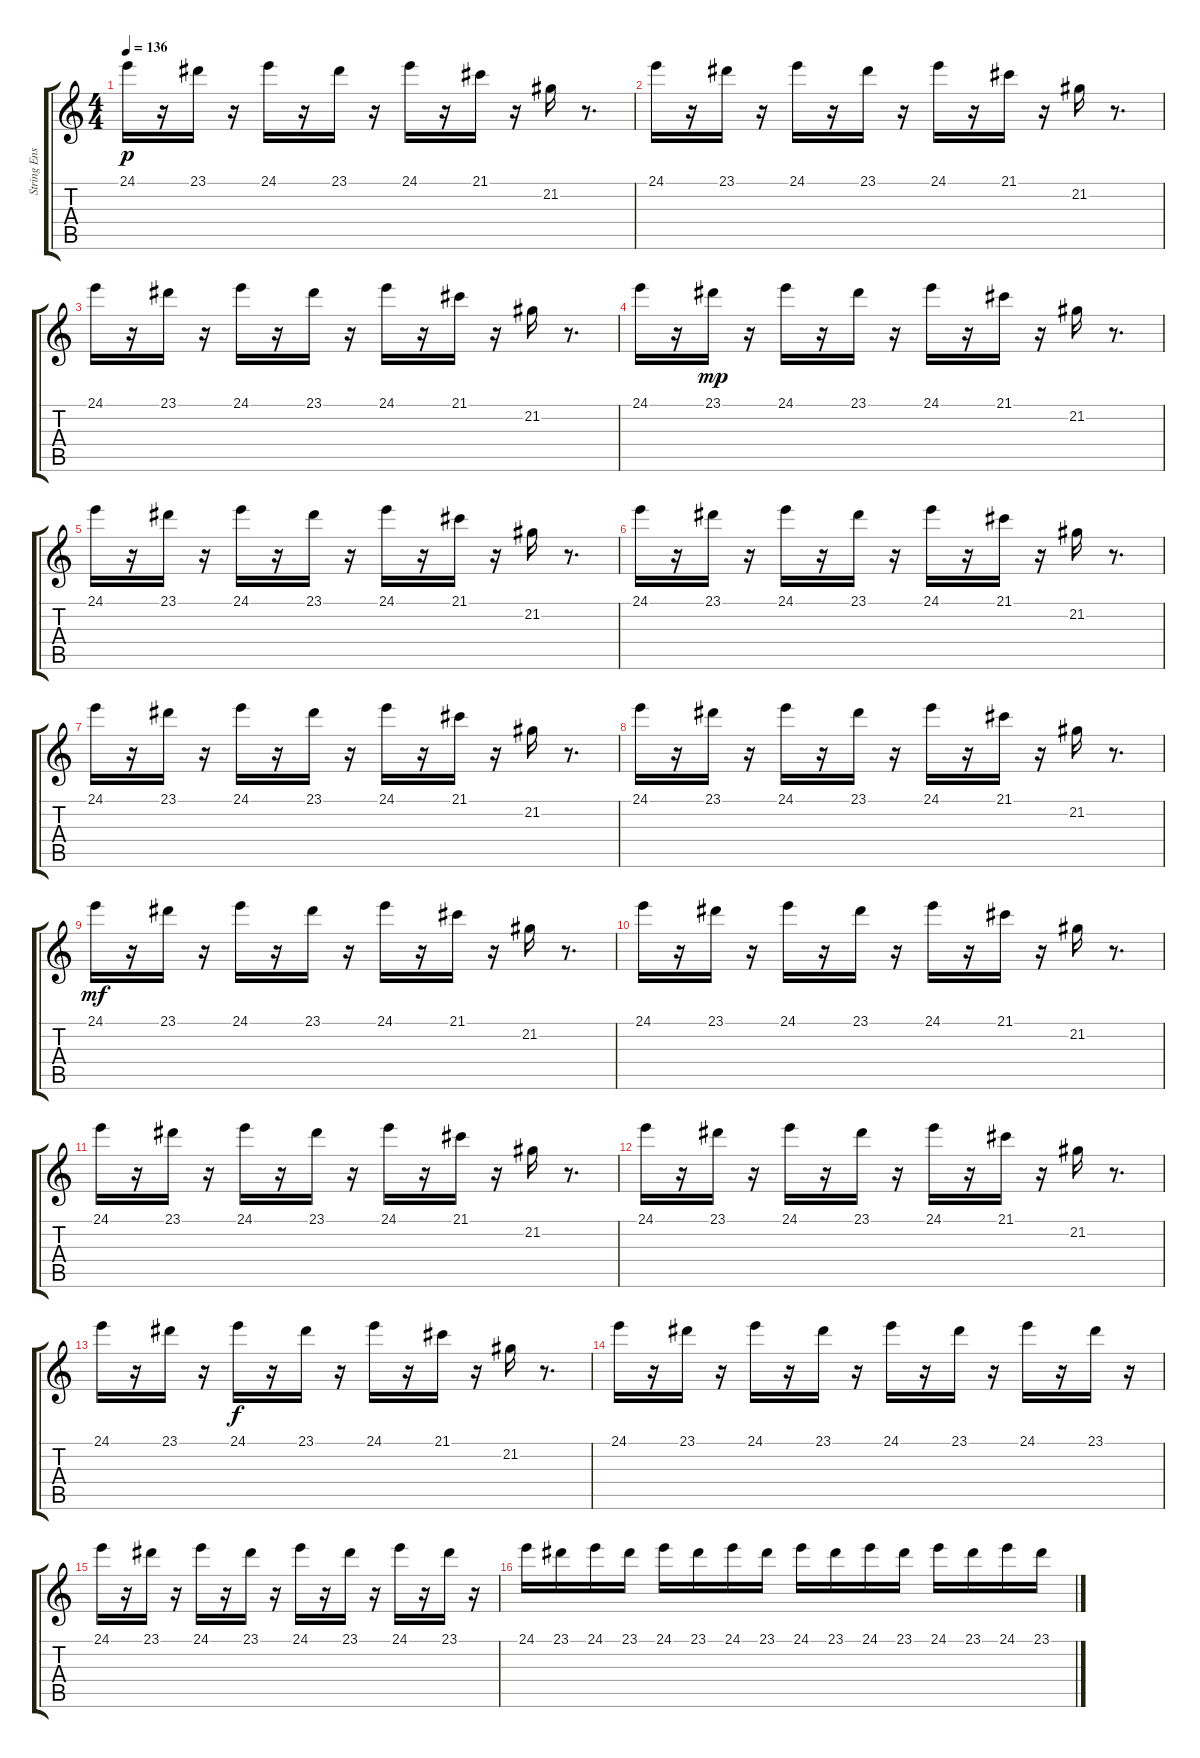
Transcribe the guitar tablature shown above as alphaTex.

\track ("String Ensemble 1" "String Ens") {instrument stringensemble1}
\staff {score tabs}
\tuning (E4 B3 G3 D3 A2 E2) {hide}
\ts (4 4)
\tempo 136
\clef g2
\ks c
24.1.16{dy p volume 8} r.16 23.1.16 r.16 24.1.16 r.16 23.1.16 r.16 24.1.16 r.16 21.1.16 r.16 21.2.16 r.8{d} |
24.1.16 r.16 23.1.16 r.16 24.1.16 r.16 23.1.16 r.16 24.1.16 r.16 21.1.16 r.16 21.2.16 r.8{d} |
24.1.16 r.16 23.1.16 r.16 24.1.16 r.16 23.1.16 r.16 24.1.16 r.16 21.1.16 r.16 21.2.16 r.8{d} |
24.1.16 r.16 23.1.16{dy mp} r.16 24.1.16 r.16 23.1.16 r.16 24.1.16 r.16 21.1.16 r.16 21.2.16 r.8{d} |
24.1.16 r.16 23.1.16 r.16 24.1.16 r.16 23.1.16 r.16 24.1.16 r.16 21.1.16 r.16 21.2.16 r.8{d} |
24.1.16 r.16 23.1.16 r.16 24.1.16 r.16 23.1.16 r.16 24.1.16 r.16 21.1.16 r.16 21.2.16 r.8{d} |
24.1.16 r.16 23.1.16 r.16 24.1.16 r.16 23.1.16 r.16 24.1.16 r.16 21.1.16 r.16 21.2.16 r.8{d} |
24.1.16 r.16 23.1.16 r.16 24.1.16 r.16 23.1.16 r.16 24.1.16 r.16 21.1.16 r.16 21.2.16 r.8{d} |
24.1.16{dy mf} r.16 23.1.16 r.16 24.1.16 r.16 23.1.16 r.16 24.1.16 r.16 21.1.16 r.16 21.2.16 r.8{d} |
24.1.16 r.16 23.1.16 r.16 24.1.16 r.16 23.1.16 r.16 24.1.16 r.16 21.1.16 r.16 21.2.16 r.8{d} |
24.1.16 r.16 23.1.16 r.16 24.1.16 r.16 23.1.16 r.16 24.1.16 r.16 21.1.16 r.16 21.2.16 r.8{d} |
24.1.16 r.16 23.1.16 r.16 24.1.16 r.16 23.1.16 r.16 24.1.16 r.16 21.1.16 r.16 21.2.16 r.8{d} |
24.1.16 r.16 23.1.16 r.16 24.1.16{dy f} r.16 23.1.16 r.16 24.1.16 r.16 21.1.16 r.16 21.2.16 r.8{d} |
24.1.16 r.16 23.1.16 r.16 24.1.16 r.16 23.1.16 r.16 24.1.16 r.16 23.1.16 r.16 24.1.16 r.16 23.1.16 r.16 |
24.1.16 r.16 23.1.16 r.16 24.1.16 r.16 23.1.16 r.16 24.1.16 r.16 23.1.16 r.16 24.1.16 r.16 23.1.16 r.16 |
24.1.16 23.1.16 24.1.16 23.1.16 24.1.16 23.1.16 24.1.16 23.1.16 24.1.16 23.1.16 24.1.16 23.1.16 24.1.16 23.1.16 24.1.16 23.1.16
